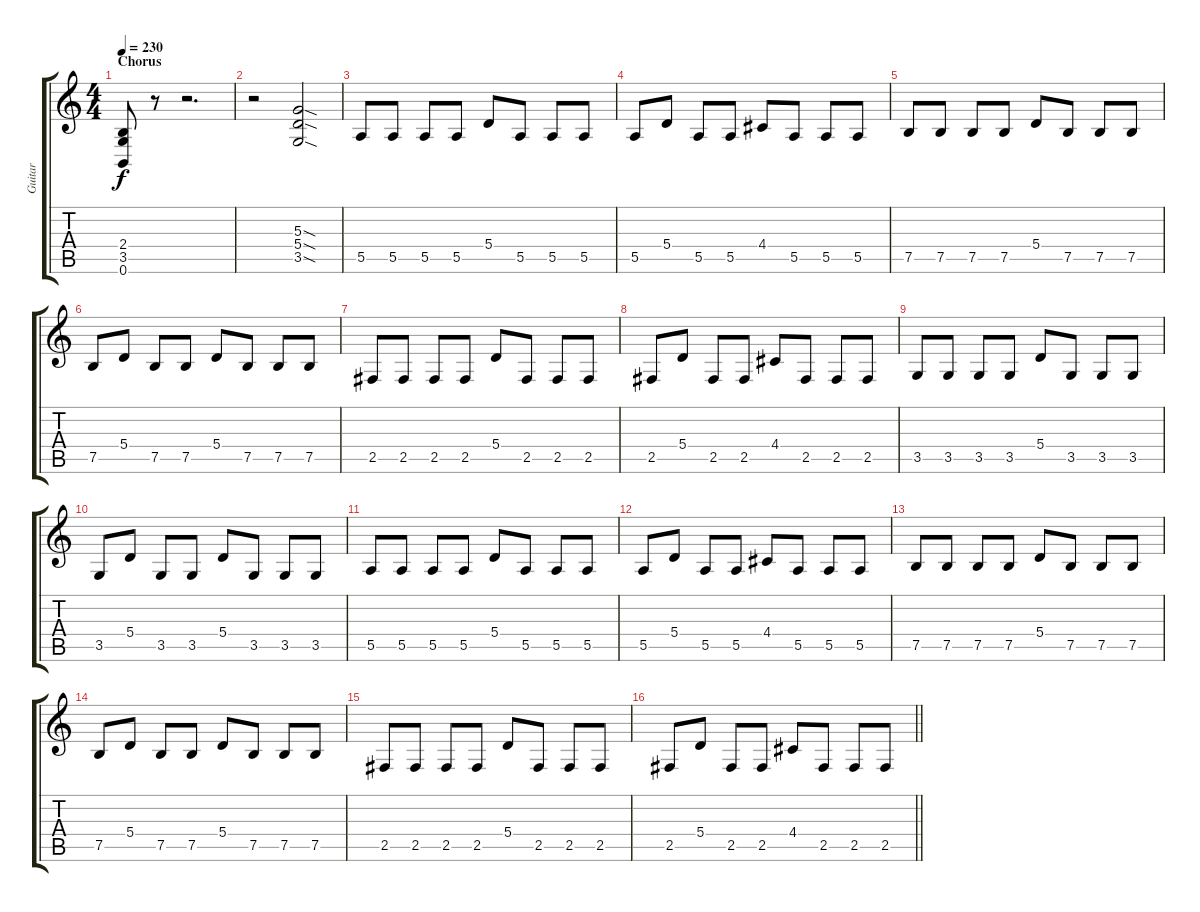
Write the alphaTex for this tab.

\track ("Guitar" "Guitar") {instrument overdrivenguitar}
\staff {score tabs}
\tuning (B3 Gb3 D3 A2 E2 B1) {hide}
\ts (4 4)
\section ("" "Chorus")
\tempo 230
\clef g2
\ks c
(2.4 3.5 0.6).8{dy f} r.8 r.2{d} |
r.2 (5.3{sod} 5.4{sod} 3.5{sod}).2 |
5.5.8 5.5.8 5.5.8 5.5.8 5.4.8 5.5.8 5.5.8 5.5.8 |
5.5.8 5.4.8 5.5.8 5.5.8 4.4.8 5.5.8 5.5.8 5.5.8 |
7.5.8 7.5.8 7.5.8 7.5.8 5.4.8 7.5.8 7.5.8 7.5.8 |
7.5.8 5.4.8 7.5.8 7.5.8 5.4.8 7.5.8 7.5.8 7.5.8 |
2.5.8 2.5.8 2.5.8 2.5.8 5.4.8 2.5.8 2.5.8 2.5.8 |
2.5.8 5.4.8 2.5.8 2.5.8 4.4.8 2.5.8 2.5.8 2.5.8 |
3.5.8 3.5.8 3.5.8 3.5.8 5.4.8 3.5.8 3.5.8 3.5.8 |
3.5.8 5.4.8 3.5.8 3.5.8 5.4.8 3.5.8 3.5.8 3.5.8 |
5.5.8 5.5.8 5.5.8 5.5.8 5.4.8 5.5.8 5.5.8 5.5.8 |
5.5.8 5.4.8 5.5.8 5.5.8 4.4.8 5.5.8 5.5.8 5.5.8 |
7.5.8 7.5.8 7.5.8 7.5.8 5.4.8 7.5.8 7.5.8 7.5.8 |
7.5.8 5.4.8 7.5.8 7.5.8 5.4.8 7.5.8 7.5.8 7.5.8 |
2.5.8 2.5.8 2.5.8 2.5.8 5.4.8 2.5.8 2.5.8 2.5.8 |
\barLineRight lightlight
2.5.8 5.4.8 2.5.8 2.5.8 4.4.8 2.5.8 2.5.8 2.5.8
